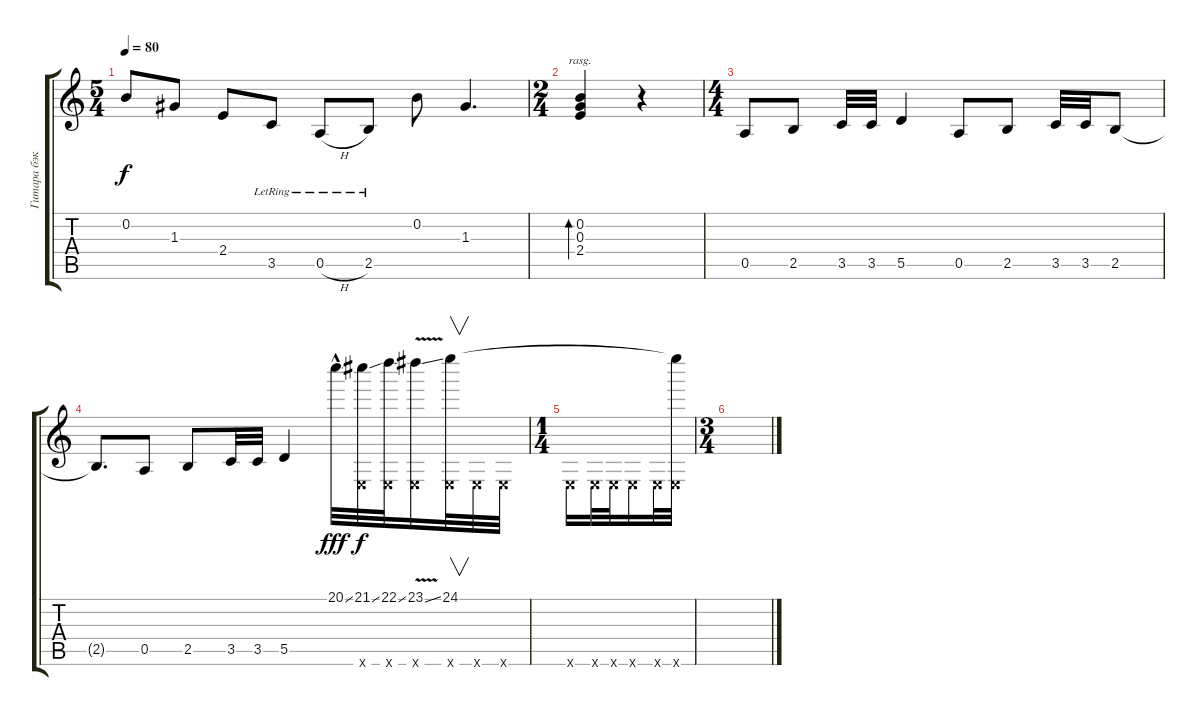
\track ("Гитара бэк" "Гитара бэк") {instrument acousticguitarsteel}
\staff {score tabs}
\tuning (E4 B3 G3 D3 A2 E2) {hide}
\ts (5 4)
\tempo 80
\clef g2
\ks c
0.2.8{dy f} 1.3.8 2.4.8 3.5{lr}.8 0.5{h lr}.8 2.5{lr}.8 0.2.8 1.3.4{d} |
\ts (2 4)
(0.2 0.3 2.4).4{bd 240 rasg ii} r.4 |
\ts (4 4)
0.5.8{instrument distortionguitar} 2.5.8 3.5.32 3.5.32 5.5.4 0.5.8 2.5.8 3.5.32 3.5.32 2.5.8 |
2.5{t}.8{d} 0.5.8 2.5.8 3.5.32 3.5.32 5.5.4 20.1{ss hac}.32{dy fff} (21.1{ss} 0.6{x}).32{dy f} (22.1{ss} 0.6{x}).32 (23.1{v ss} 0.6{x}).16 (24.1 0.6{x}).32{v} 0.6{x}.32 0.6{x}.32 |
\ts (1 4)
0.6{x}.16 0.6{x}.32 0.6{x}.32 0.6{x}.16 0.6{x}.32 (24.1{t} 0.6{x}).32 |
\ts (3 4)
